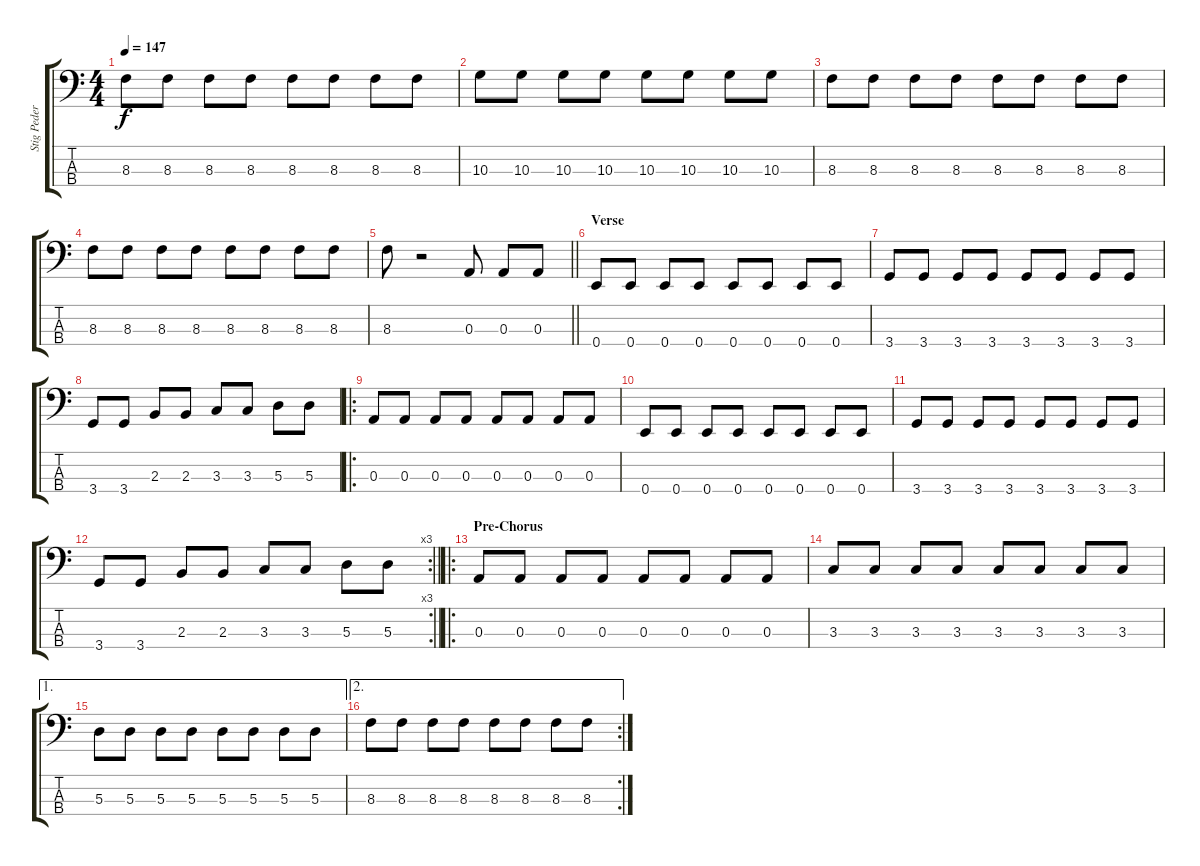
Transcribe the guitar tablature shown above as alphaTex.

\track ("Stig Pedersen" "Stig Peder") {instrument electricbassfinger}
\staff {score tabs}
\tuning (G2 D2 A1 E1) {hide}
\ts (4 4)
\tempo 147
\clef f4
\ks c
8.3.8{dy f} 8.3.8 8.3.8 8.3.8 8.3.8 8.3.8 8.3.8 8.3.8 |
10.3.8 10.3.8 10.3.8 10.3.8 10.3.8 10.3.8 10.3.8 10.3.8 |
8.3.8 8.3.8 8.3.8 8.3.8 8.3.8 8.3.8 8.3.8 8.3.8 |
8.3.8 8.3.8 8.3.8 8.3.8 8.3.8 8.3.8 8.3.8 8.3.8 |
\barLineRight lightlight
8.3.8 r.2 0.3.8 0.3.8 0.3.8 |
\section ("" "Verse")
0.4.8 0.4.8 0.4.8 0.4.8 0.4.8 0.4.8 0.4.8 0.4.8 |
3.4.8 3.4.8 3.4.8 3.4.8 3.4.8 3.4.8 3.4.8 3.4.8 |
3.4.8 3.4.8 2.3.8 2.3.8 3.3.8 3.3.8 5.3.8 5.3.8 |
\ro
0.3.8 0.3.8 0.3.8 0.3.8 0.3.8 0.3.8 0.3.8 0.3.8 |
0.4.8 0.4.8 0.4.8 0.4.8 0.4.8 0.4.8 0.4.8 0.4.8 |
3.4.8 3.4.8 3.4.8 3.4.8 3.4.8 3.4.8 3.4.8 3.4.8 |
\rc 3
\barLineRight lightlight
3.4.8 3.4.8 2.3.8 2.3.8 3.3.8 3.3.8 5.3.8 5.3.8 |
\ro
\section ("" "Pre-Chorus")
0.3.8 0.3.8 0.3.8 0.3.8 0.3.8 0.3.8 0.3.8 0.3.8 |
3.3.8 3.3.8 3.3.8 3.3.8 3.3.8 3.3.8 3.3.8 3.3.8 |
\ae 1
5.3.8 5.3.8 5.3.8 5.3.8 5.3.8 5.3.8 5.3.8 5.3.8 |
\ae 2
\rc 2
8.3.8 8.3.8 8.3.8 8.3.8 8.3.8 8.3.8 8.3.8 8.3.8
